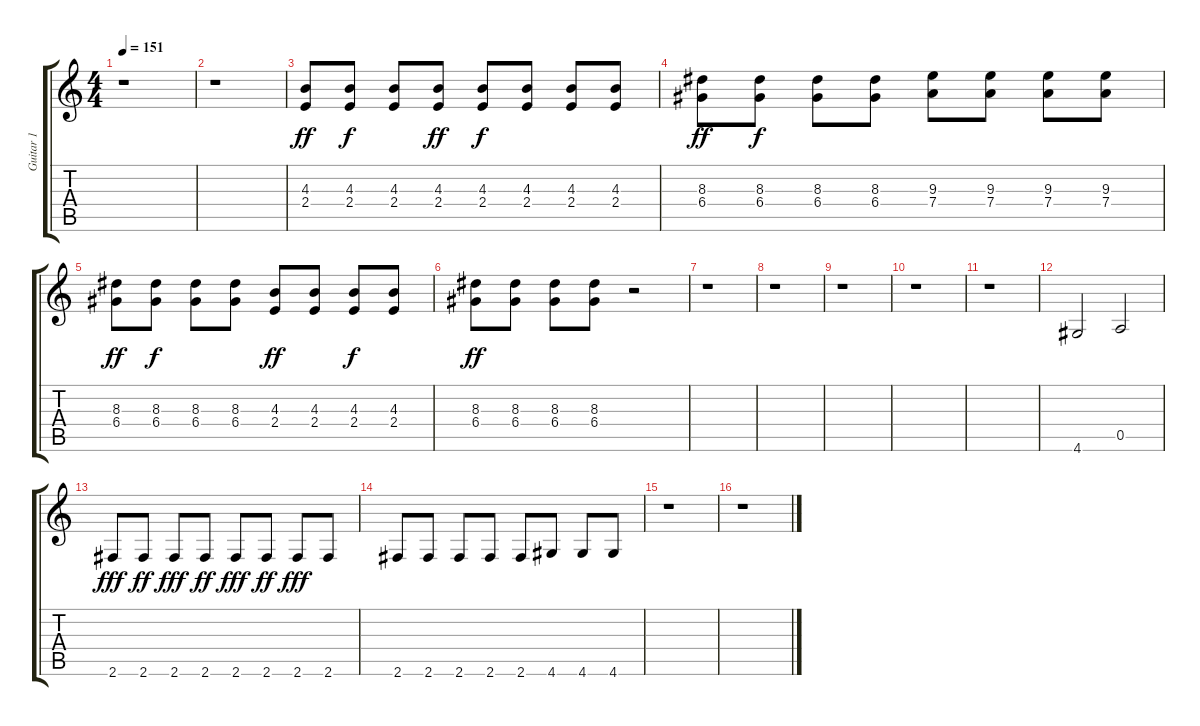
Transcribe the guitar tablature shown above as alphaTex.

\track ("Guitar 1" "Guitar 1") {instrument distortionguitar}
\staff {score tabs}
\tuning (E4 B3 G3 D3 A2 E2) {hide}
\ts (4 4)
\tempo 151
\clef g2
\ks c
r.1{dy ff instrument distortionguitar} |
r.1 |
(4.3 2.4).8 (4.3 2.4).8{dy f} (4.3 2.4).8 (4.3 2.4).8{dy ff} (4.3 2.4).8{dy f} (4.3 2.4).8 (4.3 2.4).8 (4.3 2.4).8 |
(8.3 6.4).8{dy ff} (8.3 6.4).8{dy f} (8.3 6.4).8 (8.3 6.4).8 (9.3 7.4).8 (9.3 7.4).8 (9.3 7.4).8 (9.3 7.4).8 |
(8.3 6.4).8{dy ff} (8.3 6.4).8{dy f} (8.3 6.4).8 (8.3 6.4).8 (4.3 2.4).8{dy ff} (4.3 2.4).8 (4.3 2.4).8{dy f} (4.3 2.4).8 |
(8.3 6.4).8{dy ff} (8.3 6.4).8 (8.3 6.4).8 (8.3 6.4).8 r.2 |
r.1 |
r.1 |
r.1 |
r.1 |
r.1 |
4.6.2 0.5.2 |
2.6.8{dy fff} 2.6.8{dy ff} 2.6.8{dy fff} 2.6.8{dy ff} 2.6.8{dy fff} 2.6.8{dy ff} 2.6.8{dy fff} 2.6.8 |
2.6.8 2.6.8 2.6.8 2.6.8 2.6.8 4.6.8 4.6.8 4.6.8 |
r.1 |
r.1
